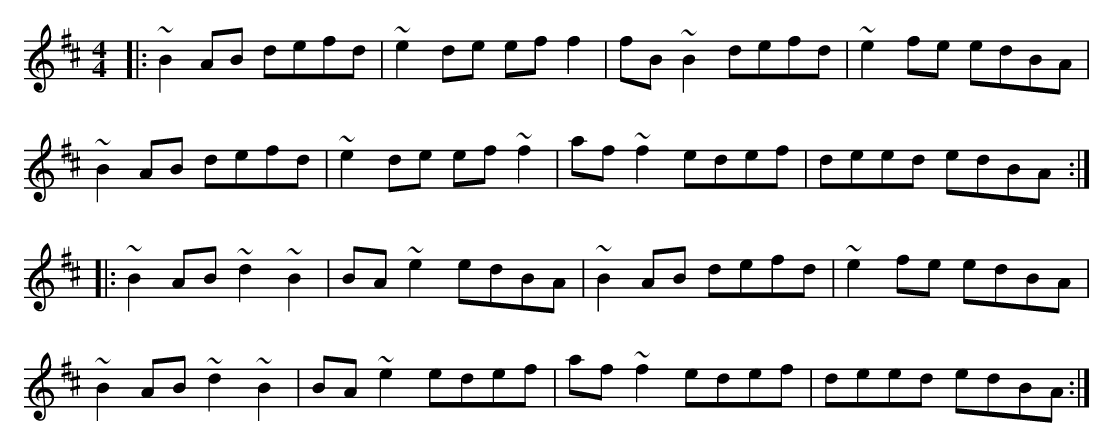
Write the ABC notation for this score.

X:1
M:4/4
K:Bmin
|:~B2AB defd|~e2de eff2|fB~B2 defd|~e2fe edBA|
~B2AB defd|~e2de ef~f2|af~f2 edef|deed edBA:|
|:~B2AB ~d2~B2|BA~e2 edBA|~B2AB defd|~e2fe edBA|
~B2AB ~d2~B2|BA~e2 edef|af~f2 edef|deed edBA:|
